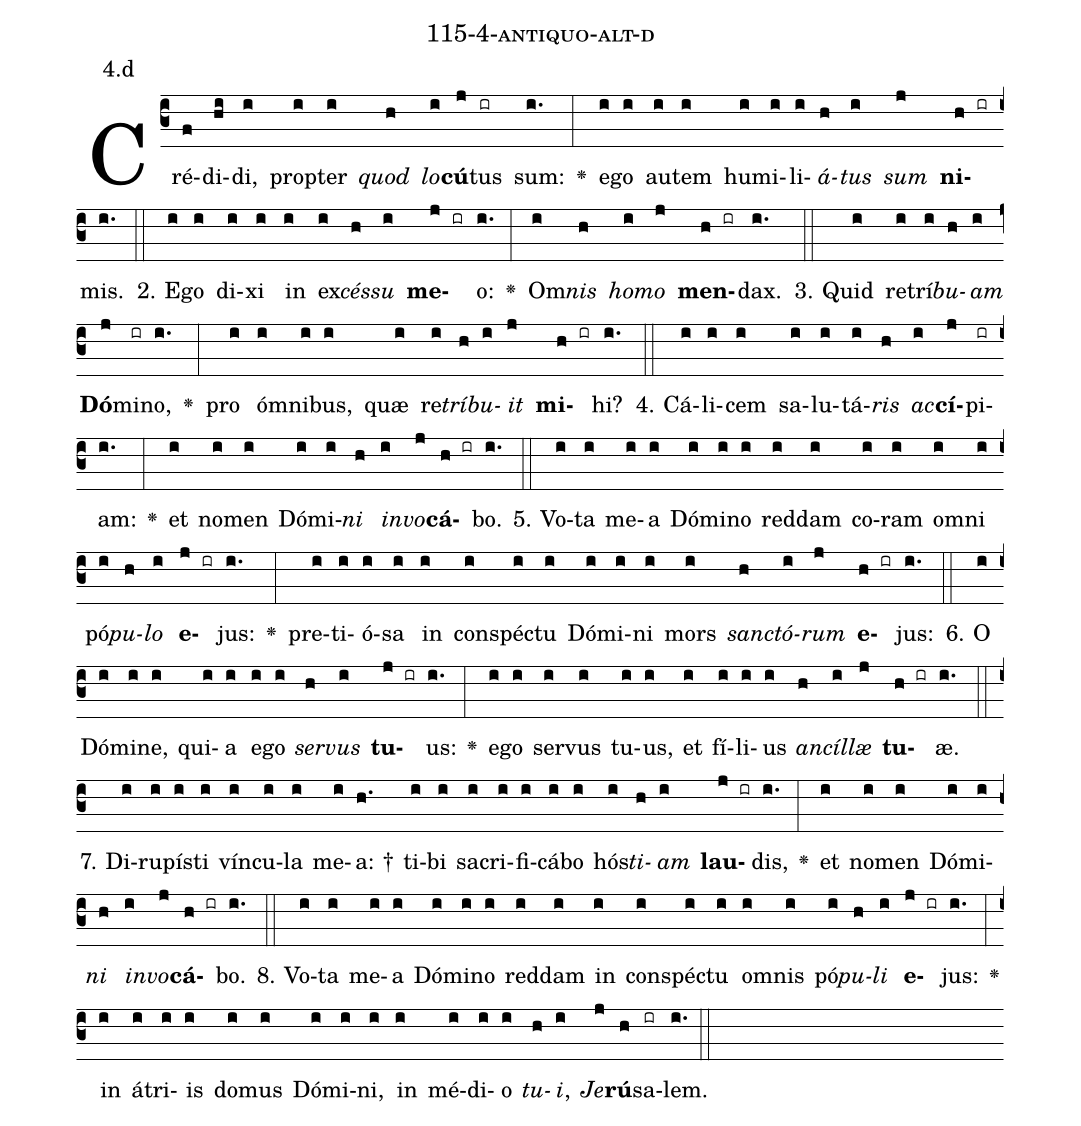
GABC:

name: 115-4-antiquo-alt-d;
annotation: 4.d;
%%
(c3)Cré(f)di(hi)di,(i) prop(i)ter(i) <i>quod</i>(h) <i>lo</i>(i)<b>cú</b>(j)tus(ir) sum:(i.) <v>\greheightstar</v>(:) e(i)go(i) au(i)tem(i) hu(i)mi(i)li(i)<i>á</i>(h)<i>tus</i>(i) <i>sum</i>(j) <b>ni</b>(h ir)mis.(i.) (::)
2. E(i)go(i) di(i)xi(i) in(i) ex(i)<i>cés</i>(h)<i>su</i>(i) <b>me</b>(j ir)o:(i.) <v>\greheightstar</v>(:) Om(i)<i>nis</i>(h) <i>ho</i>(i)<i>mo</i>(j) <b>men</b>(h ir)dax.(i.) (::)
3. Quid(i) re(i)trí(i)<i>bu</i>(h)<i>am</i>(i) <b>Dó</b>(j)mi(ir)no,(i.) <v>\greheightstar</v>(:) pro(i) óm(i)ni(i)bus,(i) quæ(i) re(i)<i>trí</i>(h)<i>bu</i>(i)<i>it</i>(j) <b>mi</b>(h ir)hi?(i.) (::)
4. Cá(i)li(i)cem(i) sa(i)lu(i)tá(i)<i>ris</i>(h) <i>ac</i>(i)<b>cí</b>(j)pi(ir)am:(i.) <v>\greheightstar</v>(:) et(i) no(i)men(i) Dó(i)mi(i)<i>ni</i>(h) <i>in</i>(i)<i>vo</i>(j)<b>cá</b>(h ir)bo.(i.) (::)
5. Vo(i)ta(i) me(i)a(i) Dó(i)mi(i)no(i) red(i)dam(i) co(i)ram(i) om(i)ni(i) pó(i)<i>pu</i>(h)<i>lo</i>(i) <b>e</b>(j ir)jus:(i.) <v>\greheightstar</v>(:) pre(i)ti(i)ó(i)sa(i) in(i) con(i)spéc(i)tu(i) Dó(i)mi(i)ni(i) mors(i) <i>sanc</i>(h)<i>tó</i>(i)<i>rum</i>(j) <b>e</b>(h ir)jus:(i.) (::)
6. O(i) Dó(i)mi(i)ne,(i) qui(i)a(i) e(i)go(i) <i>ser</i>(h)<i>vus</i>(i) <b>tu</b>(j ir)us:(i.) <v>\greheightstar</v>(:) e(i)go(i) ser(i)vus(i) tu(i)us,(i) et(i) fí(i)li(i)us(i) <i>an</i>(h)<i>cíl</i>(i)<i>læ</i>(j) <b>tu</b>(h ir)æ.(i.) (::)
7. Di(i)ru(i)pís(i)ti(i) vín(i)cu(i)la(i) me(i)a: †(h.) ti(i)bi(i) sa(i)cri(i)fi(i)cá(i)bo(i) hós(i)<i>ti</i>(h)<i>am</i>(i) <b>lau</b>(j ir)dis,(i.) <v>\greheightstar</v>(:) et(i) no(i)men(i) Dó(i)mi(i)<i>ni</i>(h) <i>in</i>(i)<i>vo</i>(j)<b>cá</b>(h ir)bo.(i.) (::)
8. Vo(i)ta(i) me(i)a(i) Dó(i)mi(i)no(i) red(i)dam(i) in(i) con(i)spéc(i)tu(i) om(i)nis(i) pó(i)<i>pu</i>(h)<i>li</i>(i) <b>e</b>(j ir)jus:(i.) <v>\greheightstar</v>(:) in(i) á(i)tri(i)is(i) do(i)mus(i) Dó(i)mi(i)ni,(i) in(i) mé(i)di(i)o(i) <i>tu</i>(h)<i>i</i>,(i) <i>Je</i>(j)<b>rú</b>(h)sa(ir)lem.(i.) (::)
